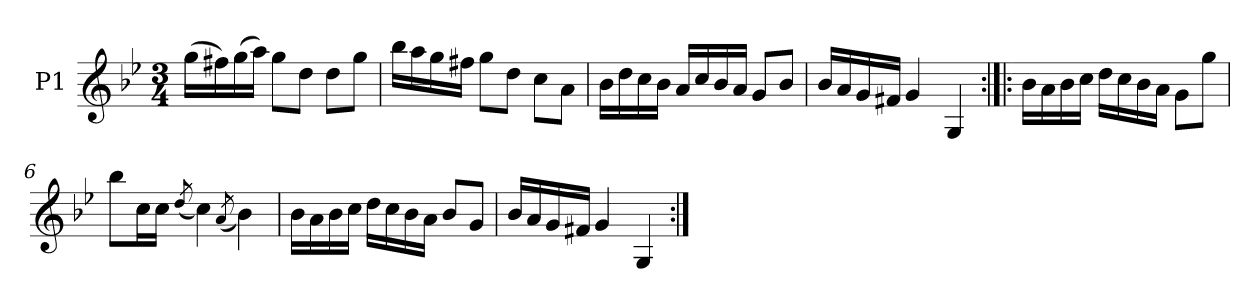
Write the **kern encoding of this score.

**kern
*part1
*staff1
*I"P1
!!LO:PB:g=z
*clefG2
*k[b-e-]
*B-:
*M3/4
=1
(16ggi\LL
16ff#Xi\)
(16ggi\
16aai\JJ)
8ggi\L
8ddi\J
8ddi\L
8ggi\J
=2
16bb-i\LL
16aai\
16ggi\
16ff#Xi\JJ
8ggi\L
8ddi\J
8cci\L
8ai\J
=3
16b-i\LL
16ddi\
16cci\
16b-i\JJ
16ai/LL
16cci/
16b-i/
16ai/JJ
8gi/L
8b-i/J
=4
16b-i/LL
16ai/
16gi/
16f#Xi/JJ
4gi/
4Gi/
!!LO:LB:g=z
=5:|!|:
16b-i\LL
16ai\
16b-i\
16cci\JJ
16ddi\LL
16cci\
16b-i\
16ai\JJ
8gi\L
8ggi\J
=6
8bb-i\L
16cci\L
16cci\JJ
(8qddi/
4cci\)
(8qai/
4b-i\)
=7
16b-i\LL
16ai\
16b-i\
16cci\JJ
16ddi\LL
16cci\
16b-i\
16ai\JJ
8b-i/L
8gi/J
=8
16b-i/LL
16ai/
16gi/
16f#Xi/JJ
4gi/
4Gi/
=:|!
*-
